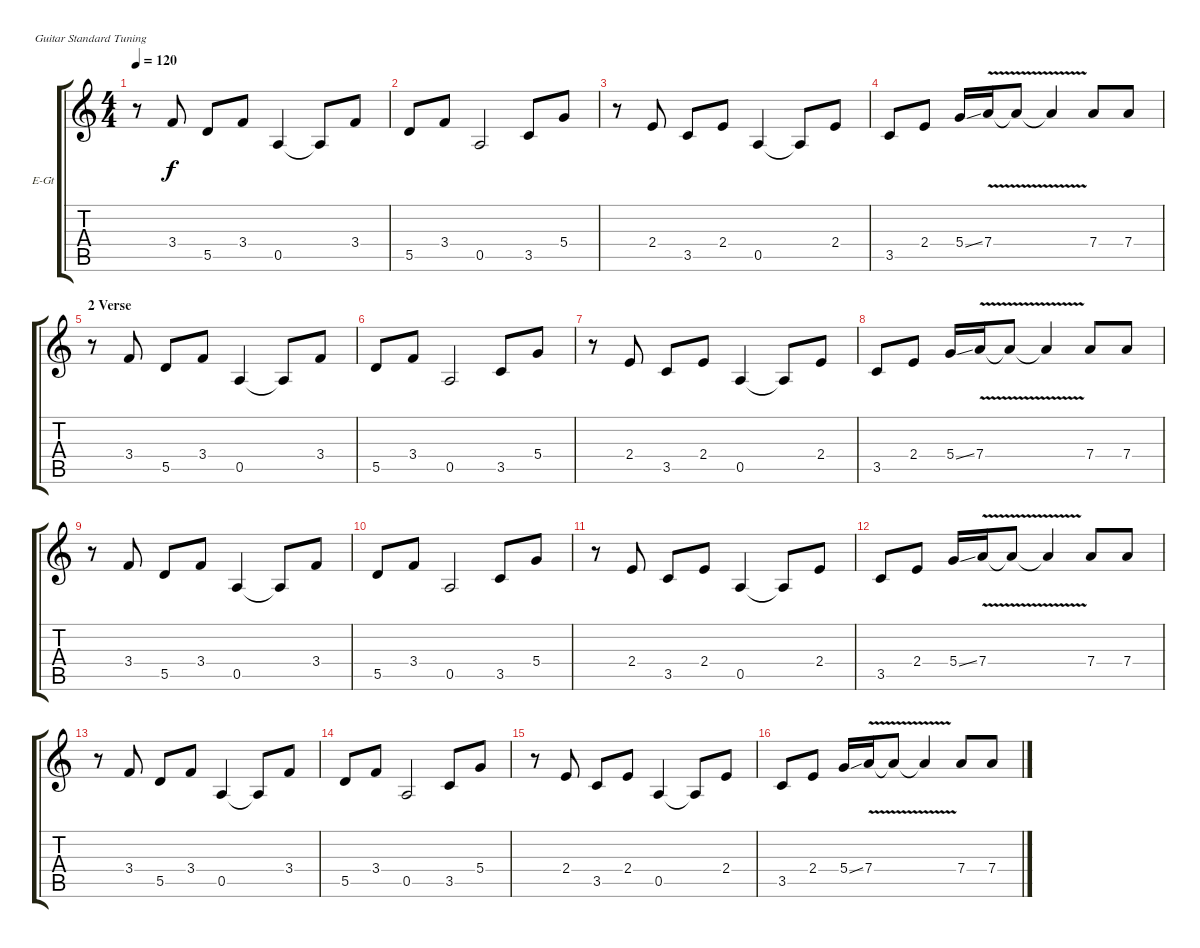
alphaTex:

\bracketExtendMode groupsimilarinstruments
\firstSystemTrackNameOrientation horizontal
\otherSystemsTrackNameOrientation horizontal
\track ("Distortion Guitar 2" "E-Gt") {instrument distortionguitar}
\staff {score tabs}
\tuning (E4 B3 G3 D3 A2 E2)
\ts (4 4)
\tempo 120
\clef g2
\ks c
r.8{dy f} 3.4.8 5.5.8 3.4.8 0.5.4 0.5{t}.8 3.4.8 |
5.5.8 3.4.8 0.5.2 3.5.8 5.4.8 |
r.8 2.4.8 3.5.8 2.4.8 0.5.4 0.5{t}.8 2.4.8 |
3.5.8 2.4.8 5.4{ss}.16 7.4{v}.16 7.4{v t}.8 7.4{v t}.4 7.4.8 7.4.8 |
\section ("" "2 Verse")
r.8 3.4.8 5.5.8 3.4.8 0.5.4 0.5{t}.8 3.4.8 |
5.5.8 3.4.8 0.5.2 3.5.8 5.4.8 |
r.8 2.4.8 3.5.8 2.4.8 0.5.4 0.5{t}.8 2.4.8 |
3.5.8 2.4.8 5.4{ss}.16 7.4{v}.16 7.4{v t}.8 7.4{v t}.4 7.4.8 7.4.8 |
r.8 3.4.8 5.5.8 3.4.8 0.5.4 0.5{t}.8 3.4.8 |
5.5.8 3.4.8 0.5.2 3.5.8 5.4.8 |
r.8 2.4.8 3.5.8 2.4.8 0.5.4 0.5{t}.8 2.4.8 |
3.5.8 2.4.8 5.4{ss}.16 7.4{v}.16 7.4{v t}.8 7.4{v t}.4 7.4.8 7.4.8 |
r.8 3.4.8 5.5.8 3.4.8 0.5.4 0.5{t}.8 3.4.8 |
5.5.8 3.4.8 0.5.2 3.5.8 5.4.8 |
r.8 2.4.8 3.5.8 2.4.8 0.5.4 0.5{t}.8 2.4.8 |
3.5.8 2.4.8 5.4{ss}.16 7.4{v}.16 7.4{v t}.8 7.4{v t}.4 7.4.8 7.4.8
